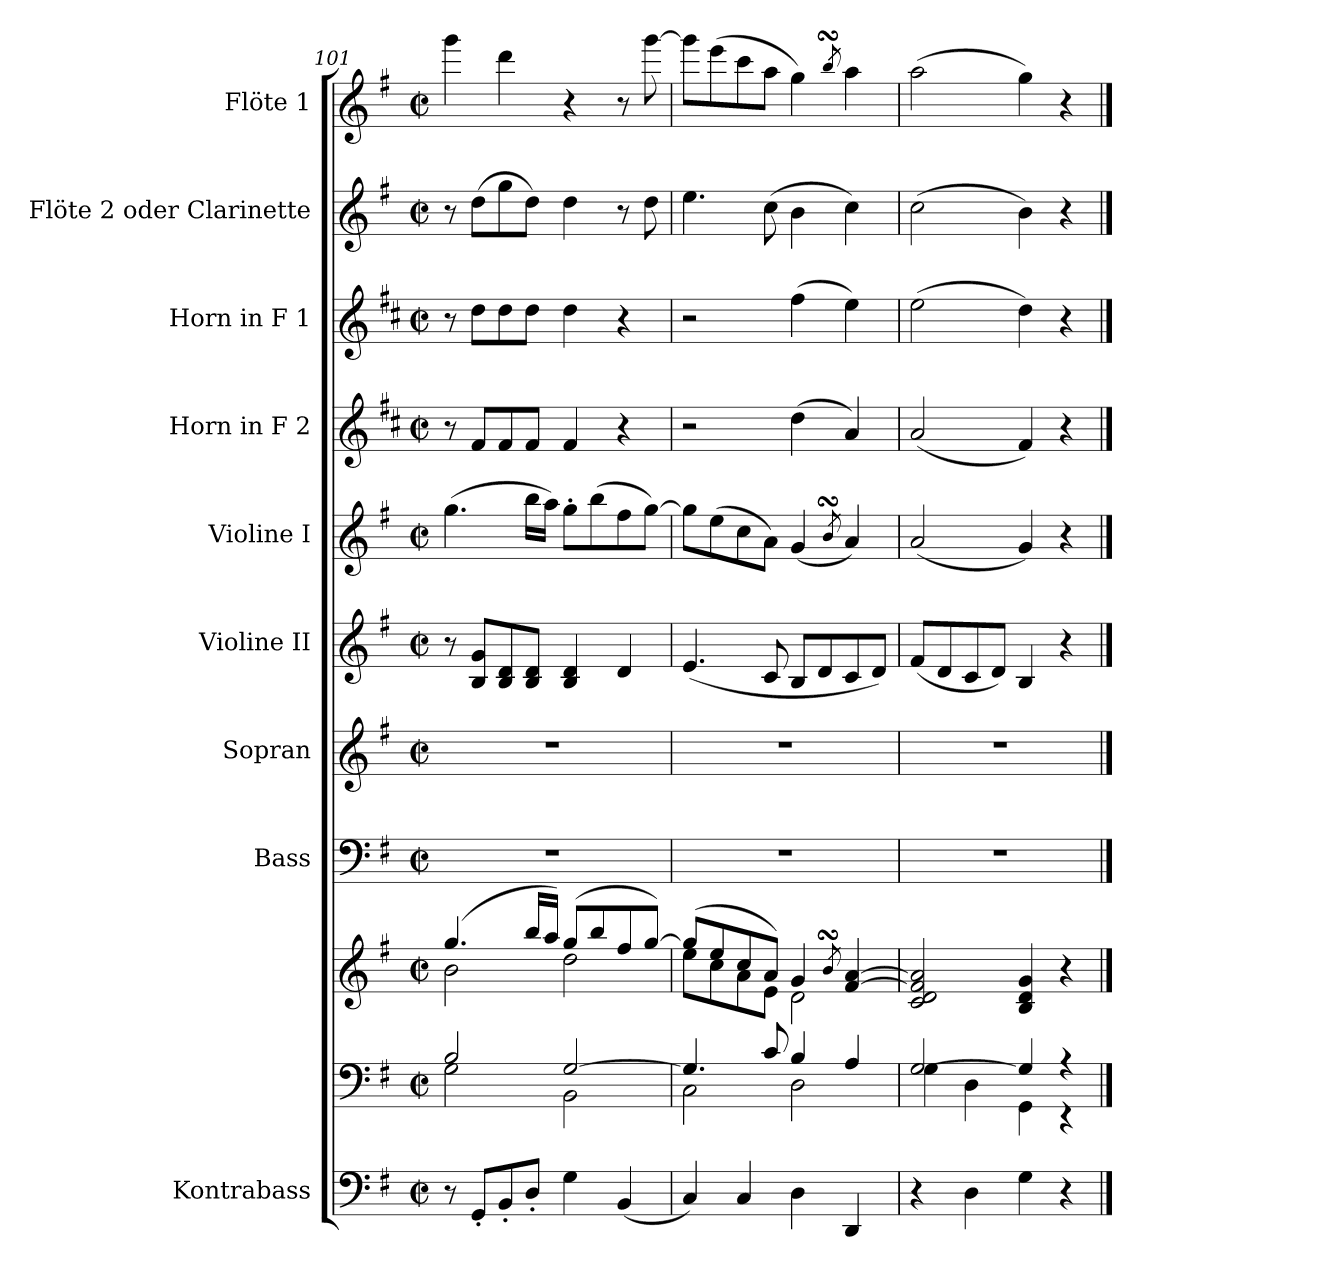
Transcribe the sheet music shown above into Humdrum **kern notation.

**kern	**kern	**kern	**kern	**kern	**kern	**kern	**kern	**kern	**kern	**kern
*part10	*part9	*part9	*part8	*part7	*part6	*part5	*part4	*part3	*part2	*part1
*staff11	*staff10	*staff9	*staff8	*staff7	*staff6	*staff5	*staff4	*staff3	*staff2	*staff1
*I"Kontrabass	*	*	*I"Bass	*I"Sopran	*I"Violine II	*I"Violine I	*I"Horn in F 2	*I"Horn in F 1	*I"Flöte 2 oder Clarinette	*I"Flöte 1
*I'Kb.	*	*	*I'B	*I'S	*I'Vl. II	*I'Vl. I	*I'Hrn. 2	*I'Hrn. 1	*I'Fl. 2	*I'Fl. 1
*clefF4	*clefF4	*clefG2	*clefF4	*clefG2	*clefG2	*clefG2	*clefG2	*clefG2	*clefG2	*clefG2
*ITrd7c12	*	*	*	*	*	*	*ITrd4c7	*ITrd4c7	*	*
*k[f#]	*k[f#]	*k[f#]	*k[f#]	*k[f#]	*k[f#]	*k[f#]	*k[f#]	*k[f#]	*k[f#]	*k[f#]
*G:	*G:	*G:	*G:	*G:	*G:	*G:	*G:	*G:	*G:	*G:
*M2/2	*M2/2	*M2/2	*M2/2	*M2/2	*M2/2	*M2/2	*M2/2	*M2/2	*M2/2	*M2/2
*met(c|)	*met(c|)	*met(c|)	*met(c|)	*met(c|)	*met(c|)	*met(c|)	*met(c|)	*met(c|)	*met(c|)	*met(c|)
=101	=101	=101	=101	=101	=101	=101	=101	=101	=101	=101
*	*^	*^	*	*	*	*	*	*	*	*
8r	2B/	2G\	(4.gg/	2b\	1r	1r	8r	(>4.gg\	8r	8r	8r	4ggg\
8GGG'</L	.	.	.	.	.	.	8B/ 8g/L	.	8B/L	8g\L	(>8dd\L	.
8BBB'</	.	.	.	.	.	.	8B/ 8d/	.	8B/	8g\	8gg\	4ddd\
8DD'</J	.	.	16bb/LL	.	.	.	8B/ 8d/J	16bb\LL	8B/J	8g\J	8dd\J)	.
.	.	.	16aa/JJ)	.	.	.	.	16aa\JJ)	.	.	.	.
4GG\	[>2G/	2BB\	(8gg/L	2dd\	.	.	4B/ 4d/	8gg'>\L	4B/	4g\	4dd\	4r
.	.	.	8bb/	.	.	.	.	(>8bb\	.	.	.	.
(<4BBB/	.	.	8ff#/	.	.	.	4d/	8ff#\	4r	4r	8r	8r
.	.	.	[>8gg/J)	.	.	.	.	[8gg\J)	.	.	8dd\	[8ggg\
=102	=102	=102	=102	=102	=102	=102	=102	=102	=102	=102	=102	=102
4CC/)	4.G/]	2C\	(>8gg/L]	8ee\L	1r	1r	(<4.e/	8gg\L]	2r	2r	4.ee\	8ggg\L]
.	.	.	8ee/	8cc\	.	.	.	(>8ee\	.	.	.	(>8eee\
4CC/	.	.	8cc/	8a\	.	.	.	8cc\	.	.	.	8ccc\
.	8c/	.	8a/J)	8e\J	.	.	8c/	8a\J)	.	.	(>8cc\	8aa\J
4DD\	4B/	2D\	4g/	2d\	.	.	8B/L	(<4g/	(>4g\	(>4b\	4b\	4gg\)
.	.	.	.	.	.	.	8d/	.	.	.	.	.
.	.	.	8qbsSsS/	.	.	.	.	8qbsSsS/	.	.	.	8qbbsSsS/
4DDD/	4A/	.	[>4f#/ [>4a/	.	.	.	8c/	4a/)	4d/)	4a\)	4cc\)	4aa\
.	.	.	.	.	.	.	8d/J)	.	.	.	.	.
*	*	*	*v	*v	*	*	*	*	*	*	*	*
=103	=103	=103	=103	=103	=103	=103	=103	=103	=103	=103	=103
4r	[>2G/	4G\	2c/ 2d/ 2f#/] 2a/]	1r	1r	(<8f#/L	(<2a/	(<2d/	(>2a\	(>2cc\	(>2aa\
.	.	.	.	.	.	8d/	.	.	.	.	.
4DD\	.	4D\	.	.	.	8c/	.	.	.	.	.
.	.	.	.	.	.	8d/J)	.	.	.	.	.
4GG\	4G/]	4GG\	4B/ 4d/ 4g/	.	.	4B/	4g/)	4B/)	4g\)	4b\)	4gg\)
4r	4r	4r	4r	.	.	4r	4r	4r	4r	4r	4r
*	*v	*v	*	*	*	*	*	*	*	*	*
==	==	==	==	==	==	==	==	==	==	==
*-	*-	*-	*-	*-	*-	*-	*-	*-	*-	*-
